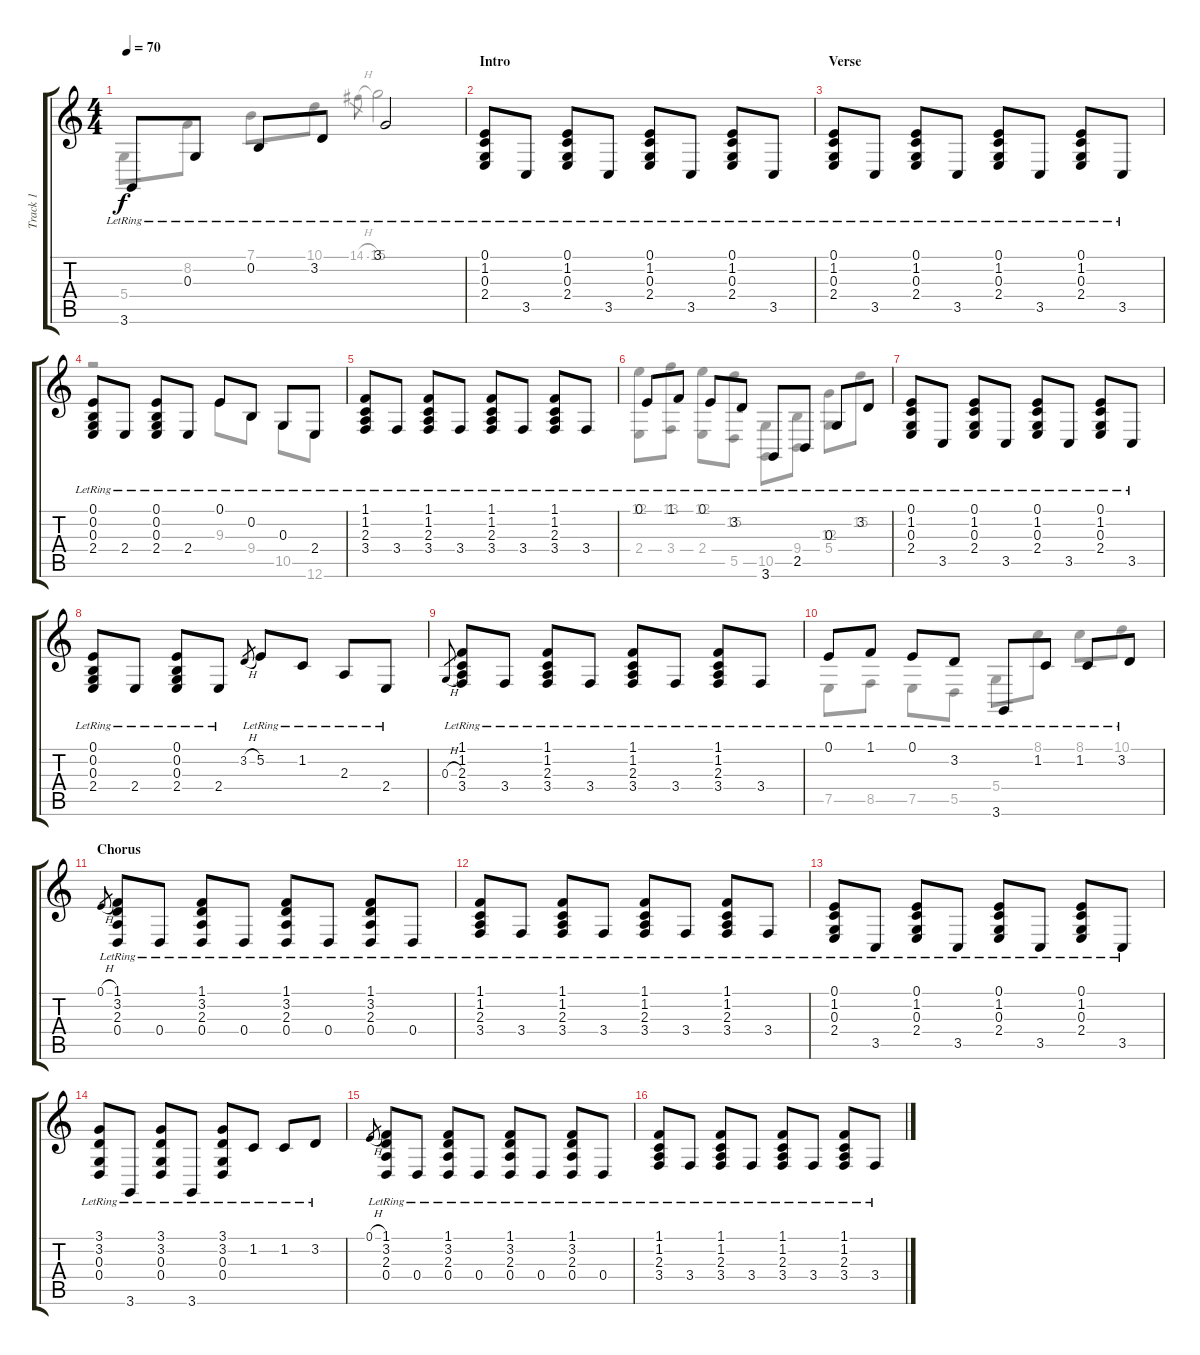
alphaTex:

\track ("Track 1" "Track 1") {instrument electricgrandpiano}
\staff {score tabs}
\tuning (E4 B3 G3 D3 A2 E2) {hide}
\voice
\ts (4 4)
\tempo 70
\clef g2
\ks c
3.6{lr}.8{dy f} 0.3{lr}.8 0.2{lr}.8 3.2{lr}.8 3.1{lr}.2 |
\section ("" "Intro")
(0.1{lr} 1.2{lr} 0.3{lr} 2.4{lr}).8 3.5{lr}.8 (0.1{lr} 1.2{lr} 0.3{lr} 2.4{lr}).8 3.5{lr}.8 (0.1{lr} 1.2{lr} 0.3{lr} 2.4{lr}).8 3.5{lr}.8 (0.1{lr} 1.2{lr} 0.3{lr} 2.4{lr}).8 3.5{lr}.8 |
\section ("" "Verse")
(0.1{lr} 1.2{lr} 0.3{lr} 2.4{lr}).8 3.5{lr}.8 (0.1{lr} 1.2{lr} 0.3{lr} 2.4{lr}).8 3.5{lr}.8 (0.1{lr} 1.2{lr} 0.3{lr} 2.4{lr}).8 3.5{lr}.8 (0.1{lr} 1.2{lr} 0.3{lr} 2.4{lr}).8 3.5{lr}.8 |
(0.1{lr} 0.2{lr} 0.3{lr} 2.4{lr}).8 2.4{lr}.8 (0.1{lr} 0.2{lr} 0.3{lr} 2.4{lr}).8 2.4{lr}.8 0.1{lr}.8 0.2{lr}.8 0.3{lr}.8 2.4{lr}.8 |
(1.1{lr} 1.2{lr} 2.3{lr} 3.4{lr}).8 3.4{lr}.8 (1.1{lr} 1.2{lr} 2.3{lr} 3.4{lr}).8 3.4{lr}.8 (1.1{lr} 1.2{lr} 2.3{lr} 3.4{lr}).8 3.4{lr}.8 (1.1{lr} 1.2{lr} 2.3{lr} 3.4{lr}).8 3.4{lr}.8 |
0.1{lr}.8 1.1{lr}.8 0.1{lr}.8 3.2{lr}.8 3.6{lr}.8 2.5{lr}.8 0.3{lr}.8 3.2{lr}.8 |
(0.1{lr} 1.2{lr} 0.3{lr} 2.4{lr}).8 3.5{lr}.8 (0.1{lr} 1.2{lr} 0.3{lr} 2.4{lr}).8 3.5{lr}.8 (0.1{lr} 1.2{lr} 0.3{lr} 2.4{lr}).8 3.5{lr}.8 (0.1{lr} 1.2{lr} 0.3{lr} 2.4{lr}).8 3.5{lr}.8 |
(0.1{lr} 0.2{lr} 0.3{lr} 2.4{lr}).8 2.4{lr}.8 (0.1{lr} 0.2{lr} 0.3{lr} 2.4{lr}).8 2.4{lr}.8 3.2{h}.8{gr} 5.2{lr}.8 1.2{lr}.8 2.3{lr}.8 2.4{lr}.8 |
0.3{h}.8{gr} (1.1{lr} 1.2{lr} 2.3{lr} 3.4{lr}).8 3.4{lr}.8 (1.1{lr} 1.2{lr} 2.3{lr} 3.4{lr}).8 3.4{lr}.8 (1.1{lr} 1.2{lr} 2.3{lr} 3.4{lr}).8 3.4{lr}.8 (1.1{lr} 1.2{lr} 2.3{lr} 3.4{lr}).8 3.4{lr}.8 |
0.1{lr}.8 1.1{lr}.8 0.1{lr}.8 3.2{lr}.8 3.6{lr}.8 1.2{lr}.8 1.2{lr}.8 3.2{lr}.8 |
\section ("" "Chorus")
0.1{h}.8{gr} (1.1{lr} 3.2{lr} 2.3{lr} 0.4{lr}).8 0.4{lr}.8 (1.1{lr} 3.2{lr} 2.3{lr} 0.4{lr}).8 0.4{lr}.8 (1.1{lr} 3.2{lr} 2.3{lr} 0.4{lr}).8 0.4{lr}.8 (1.1{lr} 3.2{lr} 2.3{lr} 0.4{lr}).8 0.4{lr}.8 |
(1.1{lr} 1.2{lr} 2.3{lr} 3.4{lr}).8 3.4{lr}.8 (1.1{lr} 1.2{lr} 2.3{lr} 3.4{lr}).8 3.4{lr}.8 (1.1{lr} 1.2{lr} 2.3{lr} 3.4{lr}).8 3.4{lr}.8 (1.1{lr} 1.2{lr} 2.3{lr} 3.4{lr}).8 3.4{lr}.8 |
(0.1{lr} 1.2{lr} 0.3{lr} 2.4{lr}).8 3.5{lr}.8 (0.1{lr} 1.2{lr} 0.3{lr} 2.4{lr}).8 3.5{lr}.8 (0.1{lr} 1.2{lr} 0.3{lr} 2.4{lr}).8 3.5{lr}.8 (0.1{lr} 1.2{lr} 0.3{lr} 2.4{lr}).8 3.5{lr}.8 |
(3.1{lr} 3.2{lr} 0.3{lr} 0.4{lr}).8 3.6{lr}.8 (3.1{lr} 3.2{lr} 0.3{lr} 0.4{lr}).8 3.6{lr}.8 (3.1{lr} 3.2{lr} 0.3{lr} 0.4{lr}).8 1.2{lr}.8 1.2{lr}.8 3.2{lr}.8 |
0.1{h}.8{gr} (1.1{lr} 3.2{lr} 2.3{lr} 0.4{lr}).8 0.4{lr}.8 (1.1{lr} 3.2{lr} 2.3{lr} 0.4{lr}).8 0.4{lr}.8 (1.1{lr} 3.2{lr} 2.3{lr} 0.4{lr}).8 0.4{lr}.8 (1.1{lr} 3.2{lr} 2.3{lr} 0.4{lr}).8 0.4{lr}.8 |
(1.1{lr} 1.2{lr} 2.3{lr} 3.4{lr}).8 3.4{lr}.8 (1.1{lr} 1.2{lr} 2.3{lr} 3.4{lr}).8 3.4{lr}.8 (1.1{lr} 1.2{lr} 2.3{lr} 3.4{lr}).8 3.4{lr}.8 (1.1{lr} 1.2{lr} 2.3{lr} 3.4{lr}).8 3.4{lr}.8
\voice
\clef g2
\ottava regular
\simile none
\ks c
5.4.8{dy f} 8.2.8 7.1.8 10.1.8 14.1{h}.8{gr} 15.1.2 |
|
|
r.2 9.3.8 9.4.8 10.5.8 12.6.8 |
|
(12.1 2.4).8 (13.1 3.4).8 (12.1 2.4).8 (15.2 5.5).8 (10.5 3.6).8 (9.4 2.5).8 (12.3 5.4).8 15.2.8 |
|
|
|
7.5.8 8.5.8 7.5.8 5.5.8 5.4.8 8.1.8 8.1.8 10.1.8 |
|
|
|
|
|
